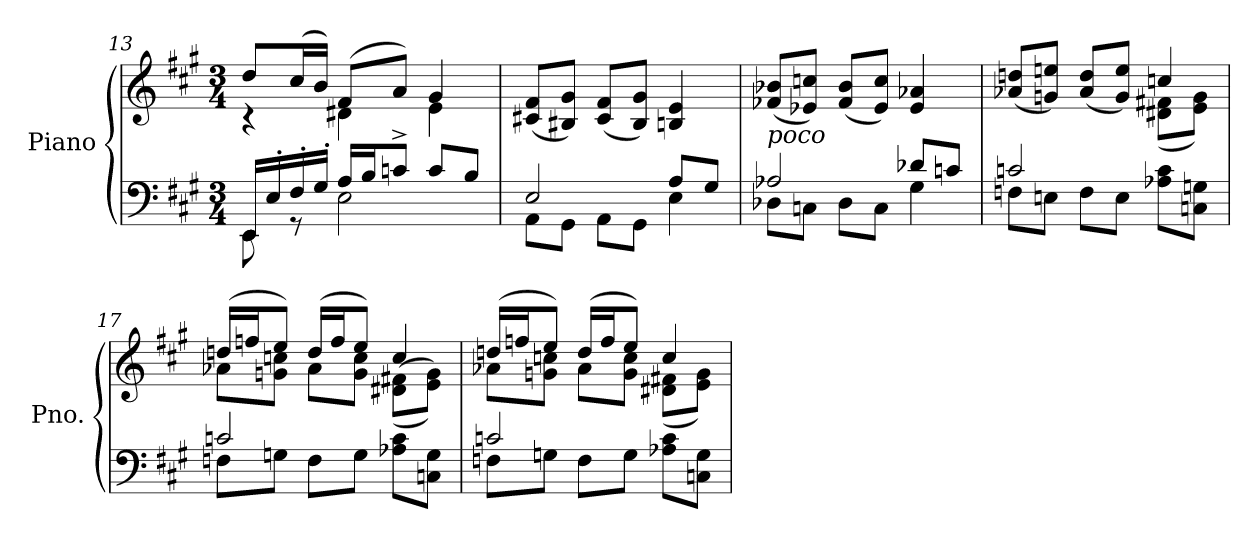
**kern	**kern
*part1	*part1
*staff2	*staff1
*I"Piano	*
*I'Pno.	*
!!LO:LB:g=z
*clefF4	*clefG2
*k[f#c#g#]	*k[f#c#g#]
*M3/4	*M3/4
=13	=13
*^	*^
16EE/LL	8EE\	8dd/L	4r
16E'/	.	.	.
16F#'/	8r	(16cc#/L	.
16G#'/JJ	.	16b/JJ)	.
16A/LL	2E\	(8f#/L	4d#X\
16B/J	.	.	.
8cn^/J	.	8a/J)	.
8c/L	.	4g#/	4e\
8B/J	.	.	.
*	*	*v	*v
=14	=14	=14
2E/	8AA\L	(8c#X/ 8f#/L
.	8GG#\J	8B#X/ 8g#/J)
.	8AA\L	(8c#/ 8f#/L
.	8GG#\J	8B#/ 8g#/J)
8A/L	4E\	4Bn/ 4e/
8G#/J	.	.
=15	=15	=15
!	!	!LO:TX:b:i:t=poco
2A-X/	8D-X\L	(8f-X/ 8b-X/L
.	8Cn\J	8e-X/ 8ccn/J)
.	8D-\L	(8f-/ 8b-/L
.	8C\J	8e-/ 8cc/J)
8d-X/L	4G#\	4e-/ 4a-X/
8cn/J	.	.
=16	=16	=16
*	*	*^
2cn/	8Fn\L	(8a-X/ 8ddn/L	2ryy
.	8En\J	8gn/ 8een/J)	.
.	8F\L	(8a-/ 8dd/L	.
.	8E\J	8g/ 8ee/J)	.
4ryy	8A-X\ 8c\L	4ccn/	(8d#X\ 8f#X\L
.	8Cn\ 8Gn\J	.	8e\ 8g\J)
!!LO:LB:g=z	!!
=17	=17	=17	=17
2cn/	8Fn\L	(16ddn/LL	8a-X\L
.	.	16ffn/J	.
.	8Gn\J	8ee/J)	8gn\ 8ccn\J
.	8F\L	(16dd/LL	8a-\L
.	.	16ff/J	.
.	8G\J	8ee/J)	8g\ 8cc\J
4ryy	8A-X\ 8c\L	4cc/	((8d#X\ 8f#X\L
.	8Cn\ 8G\J	.	8e\ 8g\J))
=18	=18	=18	=18
2cn/	8Fn\L	(16ddn/LL	8a-X\L
.	.	16ffn/J	.
.	8Gn\J	8ee/J)	8gn\ 8ccn\J
.	8F\L	(16dd/LL	8a-\L
.	.	16ff/J	.
.	8G\J	8ee/J)	8g\ 8cc\J
4ryy	8A-X\ 8c\L	4cc/	(8d#X\ 8f#X\L
.	8Cn\ 8G\J	.	8e\ 8g\J)
*v	*v	*	*
*	*v	*v
=	=
*-	*-
